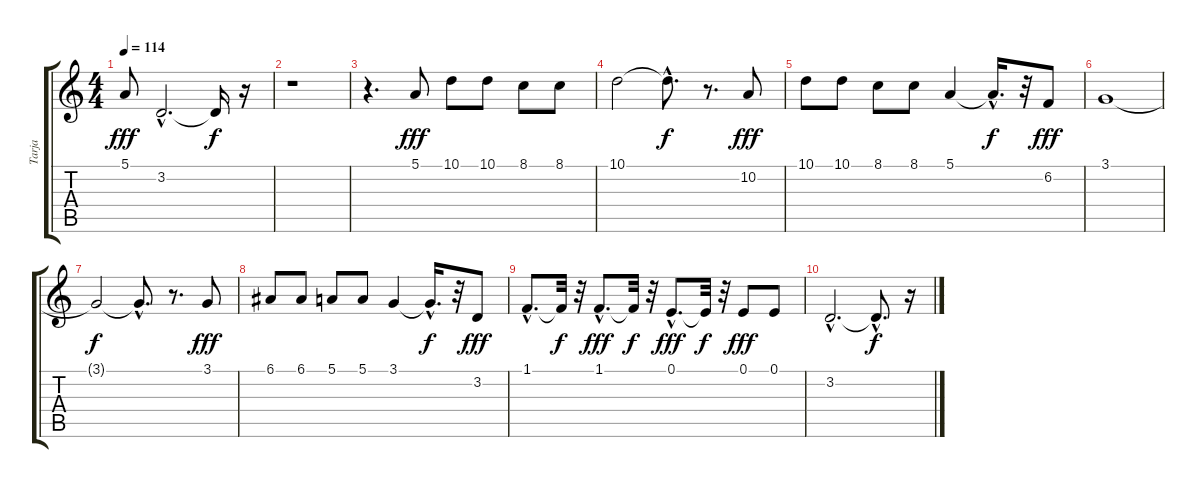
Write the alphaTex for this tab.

\track ("Tarja" "Tarja") {instrument choiraahs}
\staff {score tabs}
\tuning (E4 B3 G3 D3 A2 E2) {hide}
\ts (4 4)
\tempo 114
\clef g2
\ks c
5.1.8{dy fff} 3.2{hac}.2{d} 3.2{t}.16{dy f} r.16 |
r.1 |
r.4{d} 5.1.8{dy fff} 10.1.8 10.1.8 8.1.8 8.1.8 |
10.1.2 10.1{hac t}.8{d dy f} r.8{d} 10.2.8{dy fff} |
10.1.8 10.1.8 8.1.8 8.1.8 5.1.4 5.1{hac t}.16{d dy f} r.32 6.2.8{dy fff} |
3.1.1 |
3.1{t}.2{dy f} 3.1{hac t}.8{d} r.8{d} 3.1.8{dy fff} |
6.1.8 6.1.8 5.1.8 5.1.8 3.1.4 3.1{hac t}.16{d dy f} r.32 3.2.8{dy fff} |
1.1{hac}.8{d} 1.1{t}.32{dy f} r.32 1.1{hac}.8{d dy fff} 1.1{t}.32{dy f} r.32 0.1{hac}.8{d dy fff} 0.1{t}.32{dy f} r.32 0.1.8{dy fff} 0.1.8 |
3.2{hac}.2{d} 3.2{hac t}.8{d dy f} r.16
